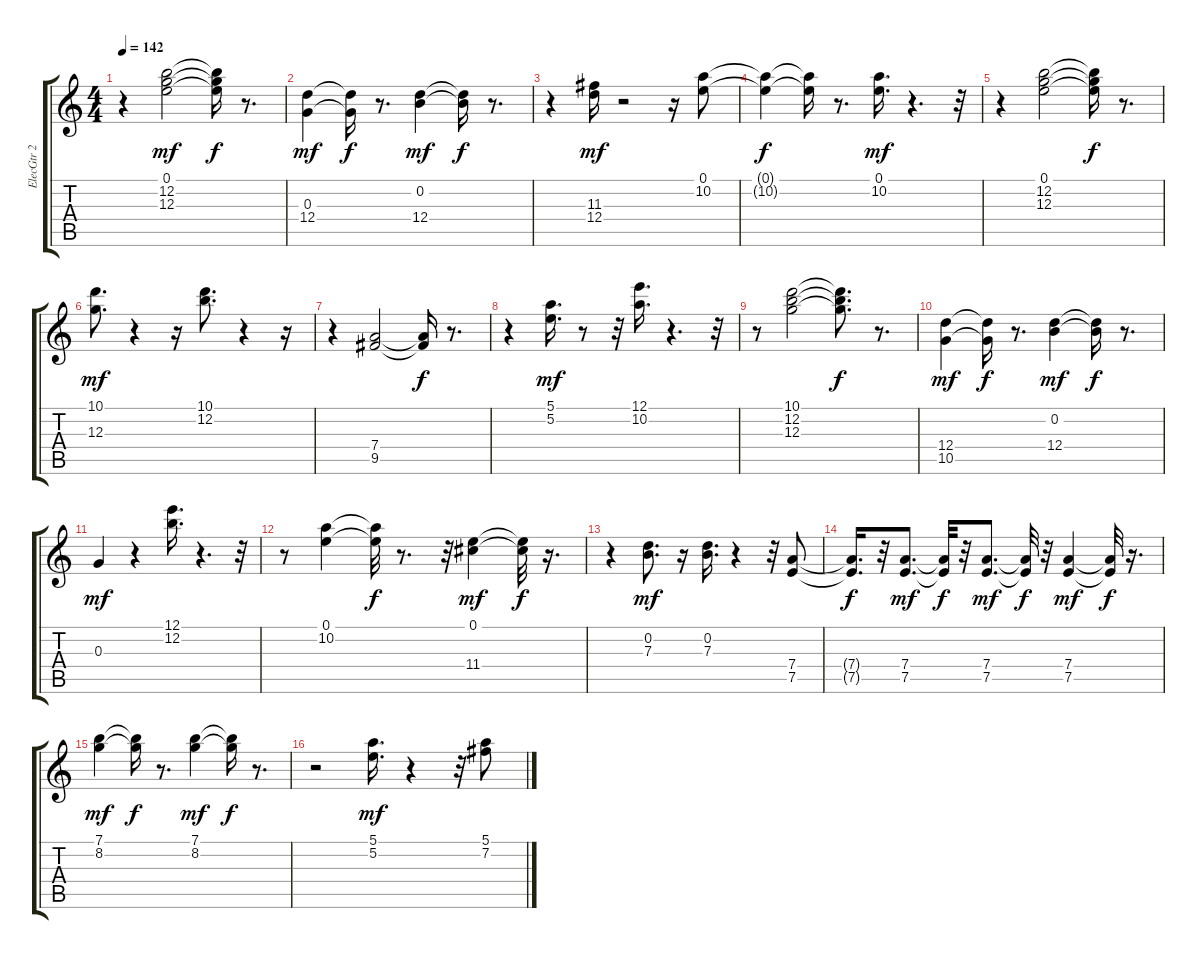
\track ("ElecGtr 2" "ElecGtr 2") {instrument overdrivenguitar}
\staff {score tabs}
\tuning (E4 B3 G3 D3 A2 E2) {hide}
\ts (4 4)
\tempo 142
\clef g2
\ks c
r.4{dy f} (0.1 12.2 12.3).2{dy mf} (0.1{t} 12.2{t} 12.3{t}).16{dy f} r.8{d} |
(0.3 12.4).4{dy mf} (0.3{t} 12.4{t}).16{dy f} r.8{d} (0.2 12.4).4{dy mf} (0.2{t} 12.4{t}).16{dy f} r.8{d} |
r.4 (11.3 12.4).16{dy mf} r.2 r.16 (0.1 10.2).8 |
(0.1{t} 10.2{t}).4{dy f} (0.1{t} 10.2{t}).16 r.8{d} (0.1 10.2).16{d dy mf} r.4{d} r.32 |
r.4 (0.1 12.2 12.3).2 (0.1{t} 12.2{t} 12.3{t}).16{dy f} r.8{d} |
(10.1 12.3).8{d dy mf} r.4 r.16 (10.1 12.2).8{d} r.4 r.16 |
r.4 (7.4 9.5).2 (7.4{t} 9.5{t}).16{dy f} r.8{d} |
r.4 (5.1 5.2).16{d dy mf} r.8 r.32 (12.1 10.2).16{d} r.4{d} r.32 |
r.8 (10.1 12.2 12.3).2 (10.1{t} 12.2{t} 12.3{t}).8{d dy f} r.8{d} |
(12.4 10.5).4{dy mf} (12.4{t} 10.5{t}).16{dy f} r.8{d} (0.2 12.4).4{dy mf} (0.2{t} 12.4{t}).16{dy f} r.8{d} |
0.3.4{dy mf} r.4 (12.1 12.2).16{d} r.4{d} r.32 |
r.8 (0.1 10.2).4 (0.1{t} 10.2{t}).32{dy f} r.8{d} r.32 (0.1 11.4).4{dy mf} (0.1{t} 11.4{t}).32{dy f} r.16{d} |
r.4 (0.2 7.3).8{d dy mf} r.16 (0.2 7.3).16{d} r.4 r.32 (7.4 7.5).8 |
(7.4{t} 7.5{t}).16{d dy f} r.32 (7.4 7.5).8{d dy mf} (7.4{t} 7.5{t}).32{dy f} r.32 (7.4 7.5).8{d dy mf} (7.4{t} 7.5{t}).32{dy f} r.32 (7.4 7.5).4{dy mf} (7.4{t} 7.5{t}).32{dy f} r.16{d} |
(7.1 8.2).4{dy mf} (7.1{t} 8.2{t}).16{dy f} r.8{d} (7.1 8.2).4{dy mf} (7.1{t} 8.2{t}).16{dy f} r.8{d} |
r.2 (5.1 5.2).16{d dy mf} r.4 r.32 (5.1 7.2).8
